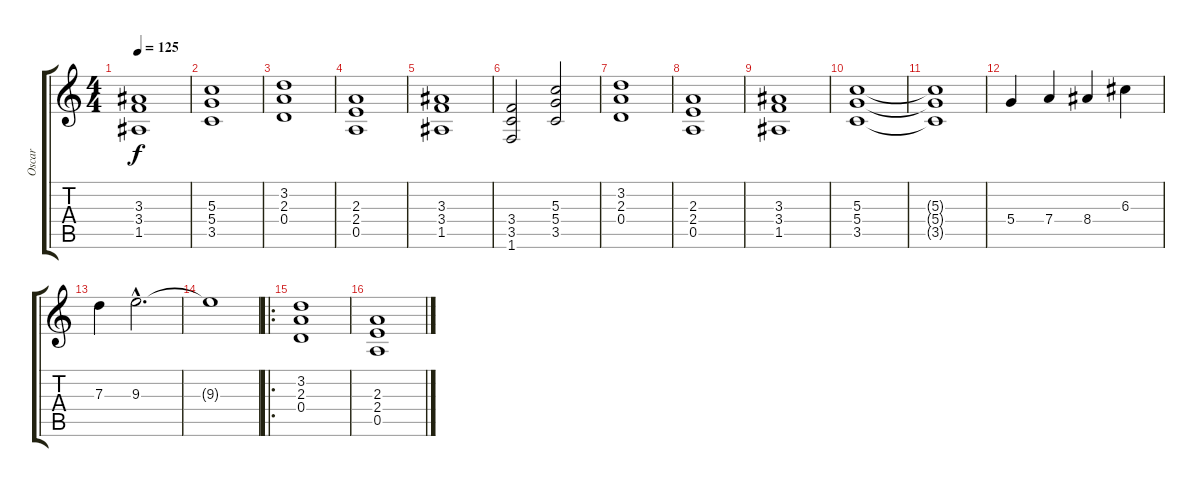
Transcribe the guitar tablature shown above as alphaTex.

\track ("Oscar" "Oscar") {instrument distortionguitar}
\staff {score tabs}
\tuning (E4 B3 G3 D3 A2 E2) {hide}
\ts (4 4)
\tempo 125
\clef g2
\ks c
(3.3 3.4 1.5).1{dy f} |
(5.3 5.4 3.5).1 |
(3.2 2.3 0.4).1 |
(2.3 2.4 0.5).1 |
(3.3 3.4 1.5).1 |
(3.4 3.5 1.6).2 (5.3 5.4 3.5).2 |
(3.2 2.3 0.4).1 |
(2.3 2.4 0.5).1 |
(3.3 3.4 1.5).1 |
(5.3 5.4 3.5).1 |
(5.3{t} 5.4{t} 3.5{t}).1 |
5.4.4 7.4.4 8.4.4 6.3.4 |
7.3.4 9.3{hac}.2{d} |
9.3{t}.1 |
\ro
(3.2 2.3 0.4).1 |
(2.3 2.4 0.5).1
